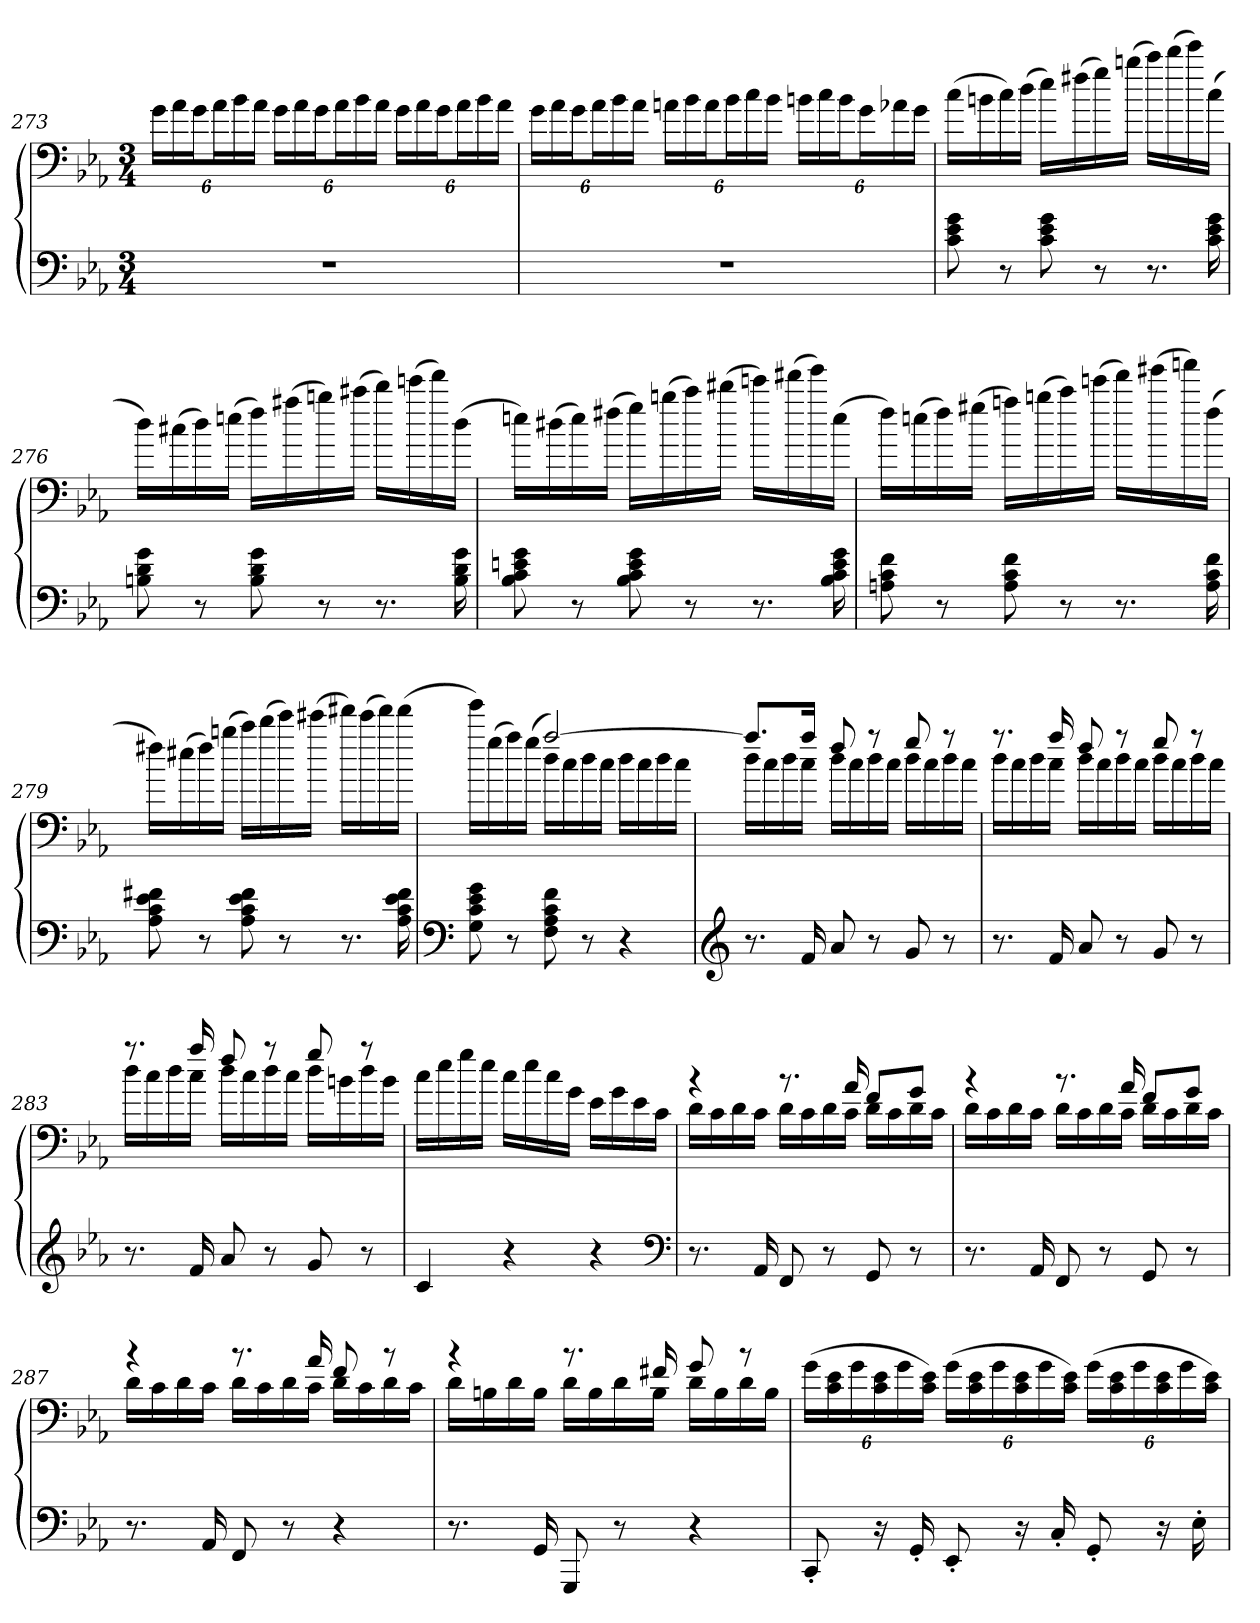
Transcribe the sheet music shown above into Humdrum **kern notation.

**kern	**kern
*part1	*part1
*staff2	*staff1
*clefF4	*clefF4
*k[b-e-a-]	*k[b-e-a-]
*c:	*c:
*M3/4	*M3/4
=273	=273
2.r	24gLL
.	24a-
.	24gJ
.	24a-L
.	24b-
.	24a-JJ
.	24gLL
.	24a-
.	24gJ
.	24a-L
.	24b-
.	24a-JJ
.	24gLL
.	24a-
.	24gJ
.	24a-L
.	24b-
.	24a-JJ
=274	=274
2.r	24gLL
.	24a-
.	24gJ
.	24a-L
.	24b-
.	24a-JJ
.	24anLL
.	24b-
.	24aJ
.	24b-L
.	24cc
.	24b-JJ
.	24bnLL
.	24cc
.	24bJ
.	24gL
.	24a-X
.	24gJJ
=275	=275
8c 8e- 8g	(16ccLL
.	16bn
8r	16cc)
.	(16ddJJ
8c 8e- 8g	16ee-LL)
.	(16ff#X
8r	16gg)
.	(16bbnJJ
8.r	16cccLL)
.	(16ddd
.	16eee-)
16c 16e- 16g	(16ccJJ
=276	=276
8Bn 8d 8g	16ddLL)
.	(16cc#X
8r	16dd)
.	(16eenJJ
8B 8d 8g	16ffLL)
.	(16aa#X
8r	16bbn)
.	(16ccc#XJJ
8.r	16dddLL)
.	(16eeen
.	16fff)
16B 16d 16g	(16ddJJ
=277	=277
8B- 8c 8en 8g	16eenLL)
.	(16dd#X
8r	16ee)
.	(16ff#XJJ
8B- 8c 8e 8g	16ggLL)
.	(16bbn
8r	16ccc)
.	(16ddd#XJJ
8.r	16eeenLL)
.	(16fff#X
.	16ggg)
16B- 16c 16e 16g	(16eeJJ
=278	=278
8An 8c 8f	16ffLL)
.	(16een
8r	16ff)
.	(16gg#XJJ
8A 8c 8f	16aanLL)
.	(16bbn
8r	16ccc)
.	(16eeenJJ
8.r	16fffLL)
.	(16ggg#X
.	16aaan)
16A 16c 16f	(16ffJJ
=279	=279
8A- 8c 8e- 8f#X	16ff#XLL)
.	(16ee#X
8r	16ff#)
.	(16bbnJJ
8A- 8c 8e- 8f#	16cccLL)
.	(16ddd
8r	16eee-)
.	(16eee#XJJ
8.r	16fff#XLL)
.	(16eee#
.	16fff#)
16A- 16c 16e- 16f#	(16fff#JJ
=280	=280
*clefF4	*
*	*^
8G 8c 8e- 8g	16gggLL)	4ryy
.	(16gg	.
8r	16aa-)	.
.	(16ggJJ	.
8F 8A- 8c 8f	[2aa-)	16ddLL
.	.	16cc
8r	.	16dd
.	.	16ccJJ
4r	.	16ddLL
.	.	16cc
.	.	16dd
.	.	16ccJJ
=281	=281	=281
*clefG2	*	*
8.r	8.aa-L]	16ddLL
.	.	16cc
.	.	16dd
16f	16aa-Jk	16ccJJ
8a-	8ff	16ddLL
.	.	16cc
8r	8r	16dd
.	.	16ccJJ
8g	8gg	16ddLL
.	.	16cc
8r	8r	16dd
.	.	16ccJJ
=282	=282	=282
8.r	8.r	16ddLL
.	.	16cc
.	.	16dd
16f	16aa-	16ccJJ
8a-	8ff	16ddLL
.	.	16cc
8r	8r	16dd
.	.	16ccJJ
8g	8gg	16ddLL
.	.	16cc
8r	8r	16dd
.	.	16ccJJ
=283	=283	=283
8.r	8.r	16ddLL
.	.	16cc
.	.	16dd
16f	16aa-	16ccJJ
8a-	8ff	16ddLL
.	.	16cc
8r	8r	16dd
.	.	16ccJJ
8g	8gg	16ddLL
.	.	16bn
8r	8r	16dd
.	.	16bJJ
*	*v	*v
=284	=284
4c	16ccLL
.	16ee-
.	16gg
.	16ee-JJ
4r	16ccLL
.	16ee-
.	16cc
.	16gJJ
4r	16e-LL
.	16g
.	16e-
.	16cJJ
*clefF4	*
=285	=285
*	*^
8.r	4r	16dLL
.	.	16c
.	.	16d
16AA-	.	16cJJ
8FF	8.r	16dLL
.	.	16c
8r	.	16d
.	16a-	16cJJ
8GG	8fL	16dLL
.	.	16c
8r	8gJ	16d
.	.	16cJJ
=286	=286	=286
8.r	4r	16dLL
.	.	16c
.	.	16d
16AA-	.	16cJJ
8FF	8.r	16dLL
.	.	16c
8r	.	16d
.	16a-	16cJJ
8GG	8fL	16dLL
.	.	16c
8r	8gJ	16d
.	.	16cJJ
=287	=287	=287
8.r	4r	16dLL
.	.	16c
.	.	16d
16AA-	.	16cJJ
8FF	8.r	16dLL
.	.	16c
8r	.	16d
.	16a-	16cJJ
4r	8f	16dLL
.	.	16c
.	8r	16d
.	.	16cJJ
=288	=288	=288
8.r	4r	16dLL
.	.	16Bn
.	.	16d
16GG	.	16BJJ
8GGG	8.r	16dLL
.	.	16B
8r	.	16d
.	16f#X	16BJJ
4r	8g	16dLL
.	.	16B
.	8r	16d
.	.	16BJJ
*	*v	*v
=289	=289
8CC'	(24gLL
.	24c 24e-
.	24g
16r	24c 24e-
.	24g
16GG'	.
.	24c 24e-JJ)
8EE-'	(24gLL
.	24c 24e-
.	24g
16r	24c 24e-
.	24g
16C'	.
.	24c 24e-JJ)
8GG'	(24gLL
.	24c 24e-
.	24g
16r	24c 24e-
.	24g
16E-'	.
.	24c 24e-JJ)
=	=
*-	*-
